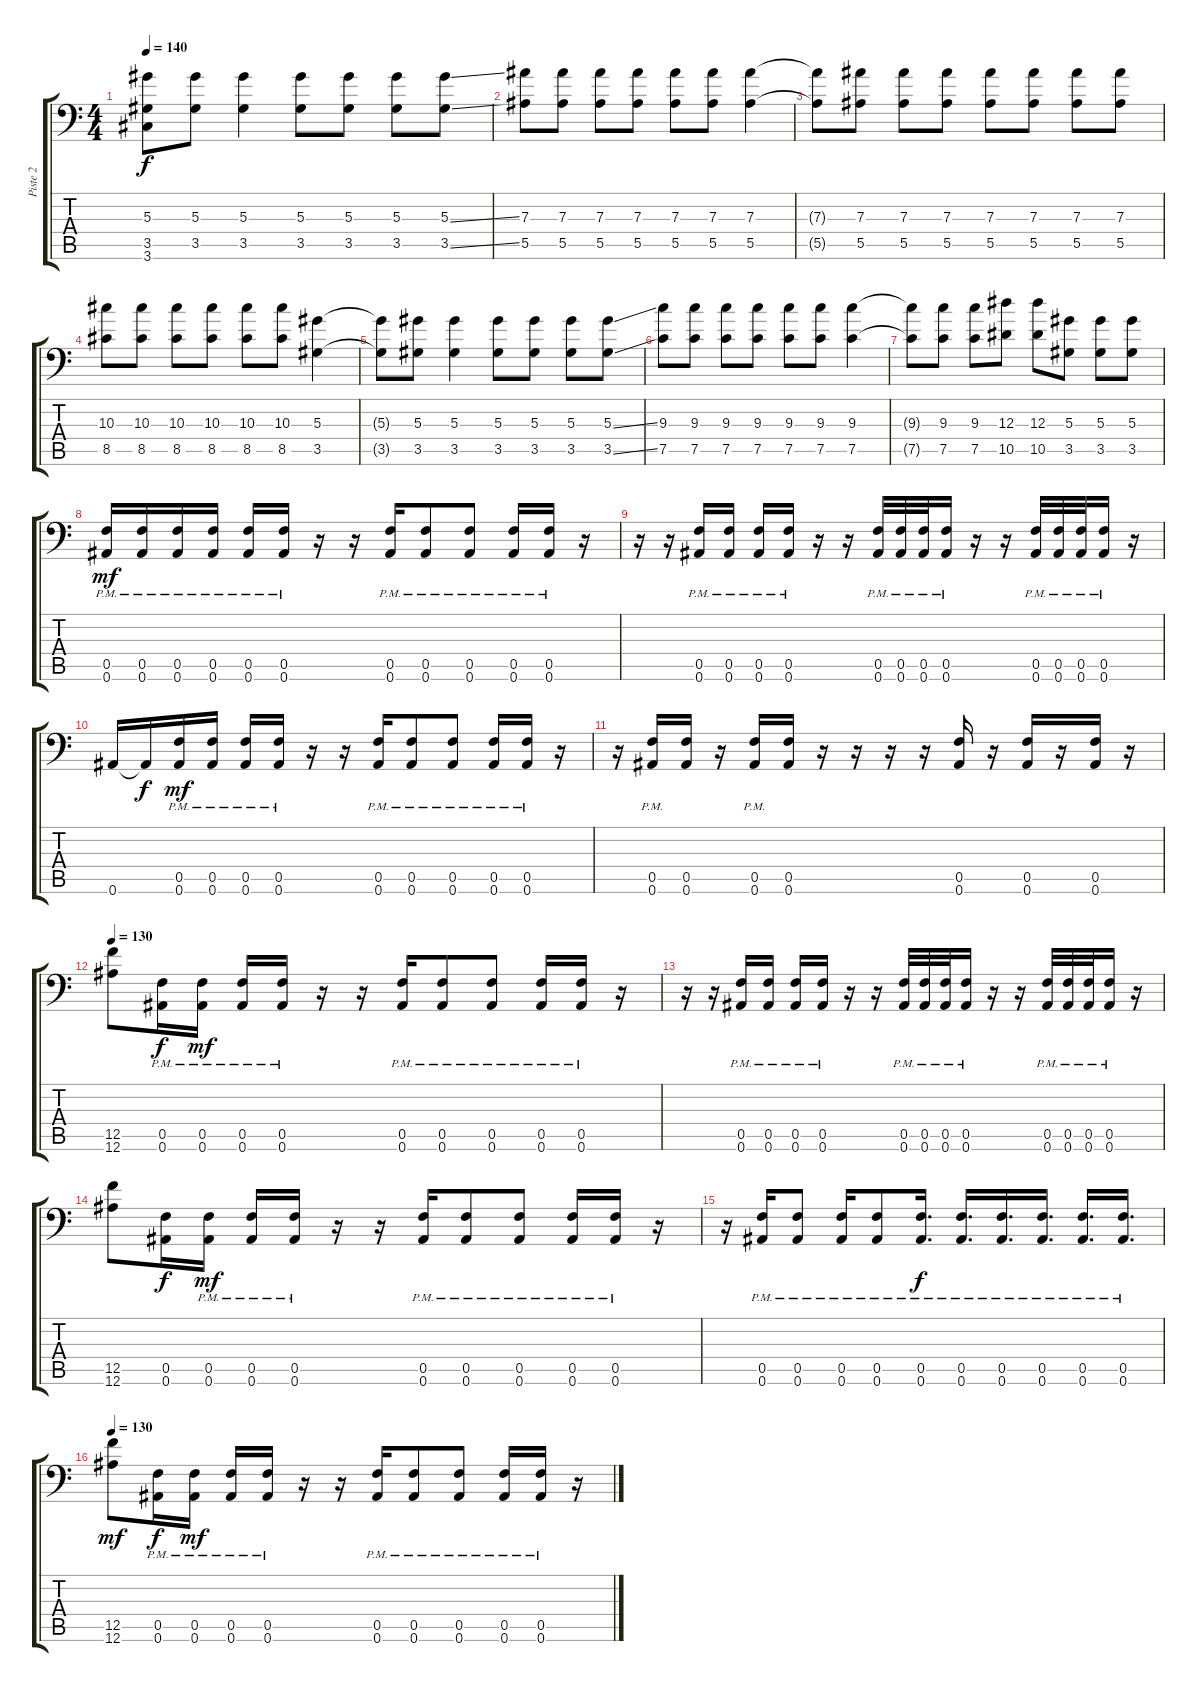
\track ("Piste 2" "Piste 2") {instrument distortionguitar}
\staff {score tabs}
\tuning (C4 G3 Eb3 Bb2 F2 Bb1) {hide}
\ts (4 4)
\tempo 140
\clef f4
\ks c
(5.3{t} 3.5{t} 3.6).8{dy f} (5.3 3.5).8 (5.3 3.5).4 (5.3 3.5).8 (5.3 3.5).8 (5.3 3.5).8 (5.3{ss} 3.5{ss}).8 |
(7.3 5.5).8 (7.3 5.5).8 (7.3 5.5).8 (7.3 5.5).8 (7.3 5.5).8 (7.3 5.5).8 (7.3 5.5).4 |
(7.3{t} 5.5{t}).8 (7.3 5.5).8 (7.3 5.5).8 (7.3 5.5).8 (7.3 5.5).8 (7.3 5.5).8 (7.3 5.5).8 (7.3 5.5).8 |
(10.3 8.5).8 (10.3 8.5).8 (10.3 8.5).8 (10.3 8.5).8 (10.3 8.5).8 (10.3 8.5).8 (5.3 3.5).4 |
(5.3{t} 3.5{t}).8 (5.3 3.5).8 (5.3 3.5).4 (5.3 3.5).8 (5.3 3.5).8 (5.3 3.5).8 (5.3{ss} 3.5{ss}).8 |
(9.3 7.5).8 (9.3 7.5).8 (9.3 7.5).8 (9.3 7.5).8 (9.3 7.5).8 (9.3 7.5).8 (9.3 7.5).4 |
(9.3{t} 7.5{t}).8 (9.3 7.5).8 (9.3 7.5).8 (12.3 10.5).8 (12.3 10.5).8 (5.3 3.5).8 (5.3 3.5).8 (5.3 3.5).8 |
(0.5{pm} 0.6{pm}).16{dy mf} (0.5{pm} 0.6{pm}).16 (0.5{pm} 0.6{pm}).16 (0.5{pm} 0.6{pm}).16 (0.5{pm} 0.6{pm}).16 (0.5{pm} 0.6{pm}).16 r.16 r.16 (0.5{pm} 0.6{pm}).16 (0.5{pm} 0.6{pm}).8 (0.5{pm} 0.6{pm}).8 (0.5{pm} 0.6{pm}).16 (0.5{pm} 0.6{pm}).16 r.16 |
r.16 r.16 (0.5{pm} 0.6{pm}).16 (0.5{pm} 0.6{pm}).16 (0.5{pm} 0.6{pm}).16 (0.5{pm} 0.6{pm}).16 r.16 r.16 (0.5{pm} 0.6{pm}).32 (0.5{pm} 0.6{pm}).32 (0.5{pm} 0.6{pm}).32 (0.5{pm} 0.6{pm}).16 r.16 r.16 (0.5{pm} 0.6{pm}).32 (0.5{pm} 0.6{pm}).32 (0.5{pm} 0.6{pm}).32 (0.5{pm} 0.6{pm}).16 r.16 |
0.6.16 0.6{t}.16{dy f} (0.5{pm} 0.6{pm}).16{dy mf} (0.5{pm} 0.6{pm}).16 (0.5{pm} 0.6{pm}).16 (0.5{pm} 0.6{pm}).16 r.16 r.16 (0.5{pm} 0.6{pm}).16 (0.5{pm} 0.6{pm}).8 (0.5{pm} 0.6{pm}).8 (0.5{pm} 0.6{pm}).16 (0.5{pm} 0.6{pm}).16 r.16 |
r.16 (0.5 0.6{pm}).16 (0.5 0.6).16 r.16 (0.5 0.6{pm}).16 (0.5 0.6).16 r.16 r.16 r.16 r.16 (0.5 0.6).16 r.16 (0.5 0.6).16 r.16 (0.5 0.6).16 r.16 |
\tempo 130
(12.5 12.6).8 (0.5{pm} 0.6{pm}).16{dy f} (0.5{pm} 0.6{pm}).16{dy mf} (0.5{pm} 0.6{pm}).16 (0.5{pm} 0.6{pm}).16 r.16 r.16 (0.5{pm} 0.6{pm}).16 (0.5{pm} 0.6{pm}).8 (0.5{pm} 0.6{pm}).8 (0.5{pm} 0.6{pm}).16 (0.5{pm} 0.6{pm}).16 r.16 |
r.16 r.16 (0.5{pm} 0.6{pm}).16 (0.5{pm} 0.6{pm}).16 (0.5{pm} 0.6{pm}).16 (0.5{pm} 0.6{pm}).16 r.16 r.16 (0.5{pm} 0.6{pm}).32 (0.5{pm} 0.6{pm}).32 (0.5{pm} 0.6{pm}).32 (0.5{pm} 0.6{pm}).16 r.16 r.16 (0.5{pm} 0.6{pm}).32 (0.5{pm} 0.6{pm}).32 (0.5{pm} 0.6{pm}).32 (0.5{pm} 0.6{pm}).16 r.16 |
(12.5 12.6).8 (0.5 0.6).16{dy f} (0.5{pm} 0.6{pm}).16{dy mf} (0.5{pm} 0.6{pm}).16 (0.5{pm} 0.6{pm}).16 r.16 r.16 (0.5{pm} 0.6{pm}).16 (0.5{pm} 0.6{pm}).8 (0.5{pm} 0.6{pm}).8 (0.5{pm} 0.6{pm}).16 (0.5{pm} 0.6{pm}).16 r.16 |
r.16 (0.5{pm} 0.6{pm}).16 (0.5{pm} 0.6{pm}).8 (0.5{pm} 0.6{pm}).16 (0.5{pm} 0.6{pm}).8 (0.5{pm} 0.6{pm}).16{d dy f} (0.5{pm} 0.6{pm}).16{d} (0.5{pm} 0.6{pm}).16{d} (0.5{pm} 0.6{pm}).16{d} (0.5{pm} 0.6{pm}).16{d} (0.5{pm} 0.6{pm}).16{d} |
\tempo 130
(12.5 12.6).8{dy mf} (0.5{pm} 0.6{pm}).16{dy f} (0.5{pm} 0.6{pm}).16{dy mf} (0.5{pm} 0.6{pm}).16 (0.5{pm} 0.6{pm}).16 r.16 r.16 (0.5{pm} 0.6{pm}).16 (0.5{pm} 0.6{pm}).8 (0.5{pm} 0.6{pm}).8 (0.5{pm} 0.6{pm}).16 (0.5{pm} 0.6{pm}).16 r.16
